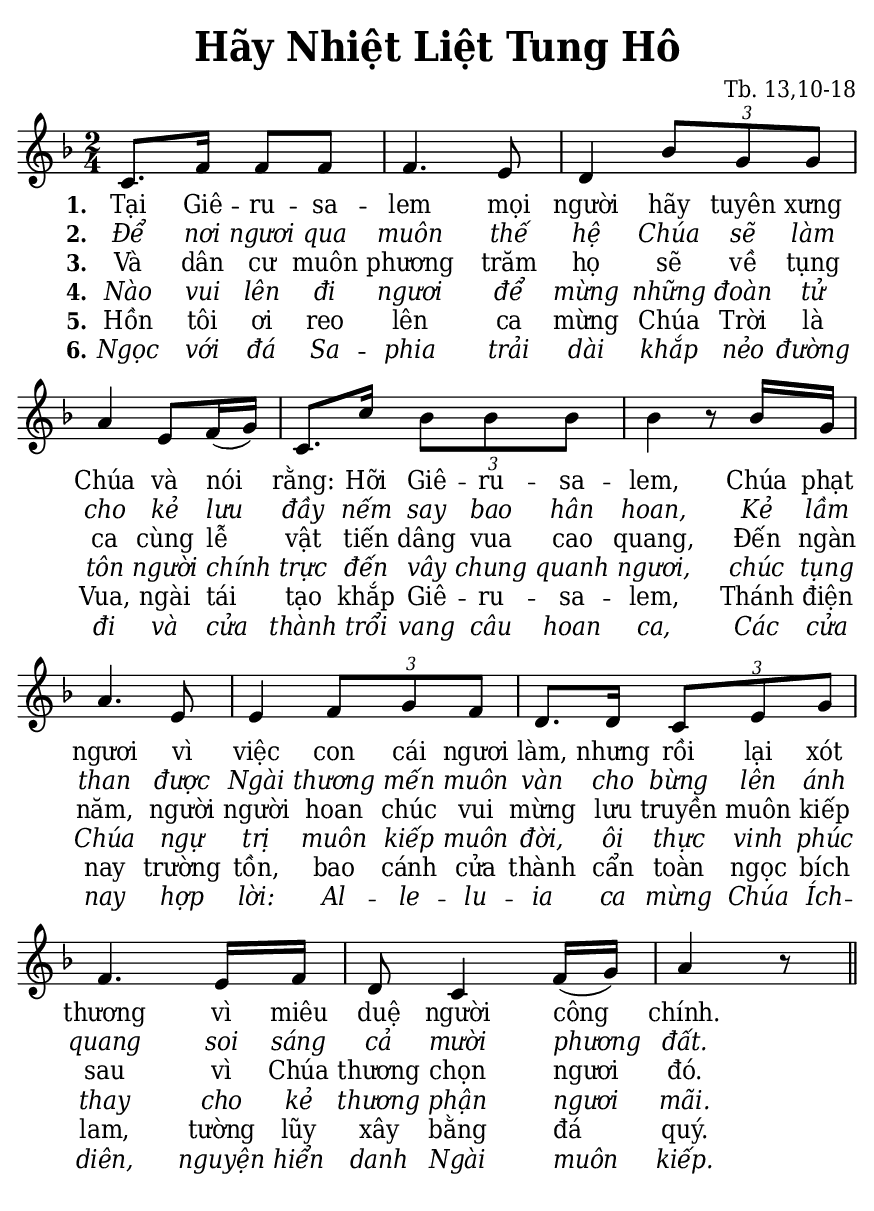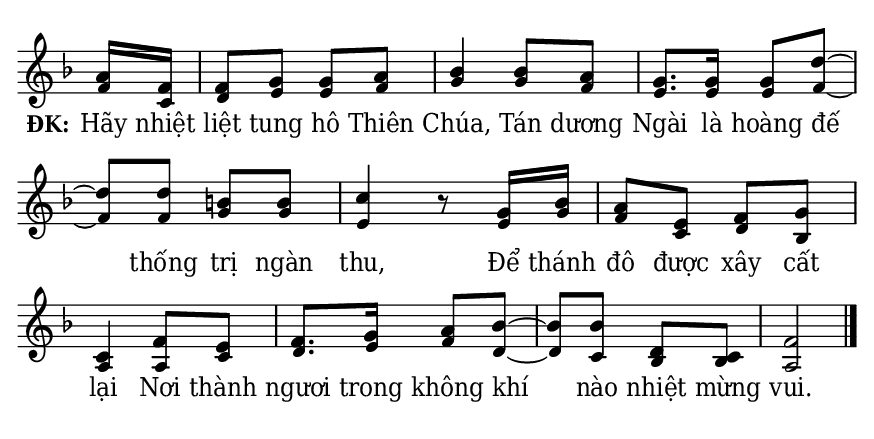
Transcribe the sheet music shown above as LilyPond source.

% Cài đặt chung\
\version "2.22.1"
\include "english.ly"

\header {
  title = \markup { \fontsize #1 "Hãy Nhiệt Liệt Tung Hô" }
  composer = "Tb. 13,10-18"
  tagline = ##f
}

% Nhạc phiên khúc
nhacPhienKhucSop = \relative c' {
  c8. f16 f8 f |
  f4. e8 |
  d4 \tuplet 3/2 { bf'8 g g } |
  a4 e8 f16 (g) |
  c,8. c'16 \tuplet 3/2 { bf8 bf bf } |
  bf4 r8 bf16 g |
  a4. e8 |
  e4 \tuplet 3/2 { f8 g f } |
  d8. d16 \tuplet 3/2 { c8 e g } |
  f4. e16 f |
  d8 c4 f16 (g) |
  a4 r8 \bar "||" \break
  
  a16 f |
  f8 g g a |
  bf4 bf8 a |
  g8. g16 g8 d' ~ |
  d d b! b |
  c4 r8 g16 bf |
  a8 e f g |
  c,4 f8 e |
  f8. g16 a8 bf ~ |
  bf bf d, c |
  f2 \bar "|."
}

nhacPhienKhucAlto = \relative c' {
  R2*11
  r4.
  f16 c |
  d8 e e f |
  g4 g8 f |
  e8. e16 e8 f ~ |
  f f g g |
  e4 r8 e16 g |
  f8 c d bf |
  a4 a8 c |
  d8. e16 f8 d ~ |
  d c bf bf |
  a2
}

% Lời phiên khúc
loiPhienKhucSop = \lyrics {
  <<
    {
      \set stanza = "1."
      Tại Giê -- ru -- sa -- lem
      mọi người hãy tuyên xưng Chúa và nói rằng:
      Hỡi Giê -- ru -- sa -- lem,
      Chúa phạt ngươi vì việc con cái ngươi làm,
      nhưng rồi lại xót thương
      vì miêu duệ người công chính.
    }
    \new Lyrics {
	    \set associatedVoice = "beSop"
	    \set stanza = "2."
      \override Lyrics.LyricText.font-shape = #'italic
	    Để nơi ngươi qua muôn thế hệ
	    Chúa sẽ làm cho kẻ lưu đầy nếm say bao hân hoan,
	    Kẻ lầm than được Ngài thương mến muôn vàn
	    cho bừng lên ánh quang
	    soi sáng cả mười phương đất.
    }
    \new Lyrics {
	    \set associatedVoice = "beSop"
	    \set stanza = "3."
	    Và dân cư muôn phương trăm họ sẽ về
	    tụng ca cùng lễ vật tiến dâng vua cao quang,
	    Đến ngàn năm, người người hoan chúc vui mừng
	    lưu truyền muôn kiếp sau
	    vì Chúa thương chọn ngươi đó.
    }
    \new Lyrics {
	    \set associatedVoice = "beSop"
	    \set stanza = "4."
      \override Lyrics.LyricText.font-shape = #'italic
	    Nào vui lên đi ngươi
	    để mừng những đoàn tử tôn người chính trực
	    đến vây chung quanh ngươi,
	    chúc tụng Chúa ngự trị muôn kiếp muôn đời,
	    ôi thực vinh phúc thay
	    cho kẻ thương phận ngươi mãi.
    }
    \new Lyrics {
	    \set associatedVoice = "beSop"
	    \set stanza = "5."
	    Hồn tôi ơi reo lên ca mừng Chúa Trời
	    là Vua, ngài tái tạo khắp Giê -- ru -- sa -- lem,
	    Thánh điện nay trường tồn,
	    bao cánh cửa thành cẩn toàn ngọc bích lam,
	    tường lũy xây bằng đá quý.
    }
    \new Lyrics {
	    \set associatedVoice = "beSop"
	    \set stanza = "6."
      \override Lyrics.LyricText.font-shape = #'italic
	    Ngọc với đá Sa -- phia trải dài khắp nẻo đường đi
	    và cửa thành trổi vang câu hoan ca,
	    Các cửa nay hợp lời:
	    Al -- le -- lu -- ia
	    ca mừng Chúa Ích -- diên,
	    nguyện hiển danh Ngài muôn kiếp.
    }
  >>
  \set stanza = "ĐK:"
  Hãy nhiệt liệt tung hô Thiên Chúa,
  Tán dương Ngài là hoàng đế thống trị ngàn thu,
  Để thánh đô được xây cất lại
  Nơi thành ngươi trong không khí nào nhiệt mừng vui.
}

% Dàn trang
\paper {
  #(set-paper-size "a5")
  top-margin = 3\mm
  bottom-margin = 3\mm
  left-margin = 3\mm
  right-margin = 3\mm
  indent = #0
  #(define fonts
	 (make-pango-font-tree "Deja Vu Serif Condensed"
	 		       "Deja Vu Serif Condensed"
			       "Deja Vu Serif Condensed"
			       (/ 20 20)))
  print-page-number = ##f
  system-system-spacing = #'((basic-distance . 0.1) (padding . 2))
  ragged-bottom = ##t
  page-count = 2
}

TongNhip = {
  \key f \major \time 2/4
  \set Timing.beamExceptions = #'()
  \set Timing.baseMoment = #(ly:make-moment 1/4)
}

% Đổi kích thước nốt cho bè phụ
notBePhu =
#(define-music-function (font-size music) (number? ly:music?)
   (for-some-music
     (lambda (m)
       (if (music-is-of-type? m 'rhythmic-event)
           (begin
             (set! (ly:music-property m 'tweaks)
                   (cons `(font-size . ,font-size)
                         (ly:music-property m 'tweaks)))
             #t)
           #f))
     music)
   music)

\score {
  \new ChoirStaff <<
    \new Staff \with {
        \consists "Merge_rests_engraver"
        printPartCombineTexts = ##f
      }
      <<
      \new Voice \TongNhip \partCombine 
        \nhacPhienKhucSop
        \notBePhu -1 { \nhacPhienKhucAlto }
      \new NullVoice = beSop \nhacPhienKhucSop
      \new Lyrics \lyricsto beSop \loiPhienKhucSop
      >>
  >>
  \layout {
    \override Lyrics.LyricSpace.minimum-distance = #0.8
    \override Score.BarNumber.break-visibility = ##(#f #f #f)
    \override Score.SpacingSpanner.uniform-stretching = ##t
  } 
}
